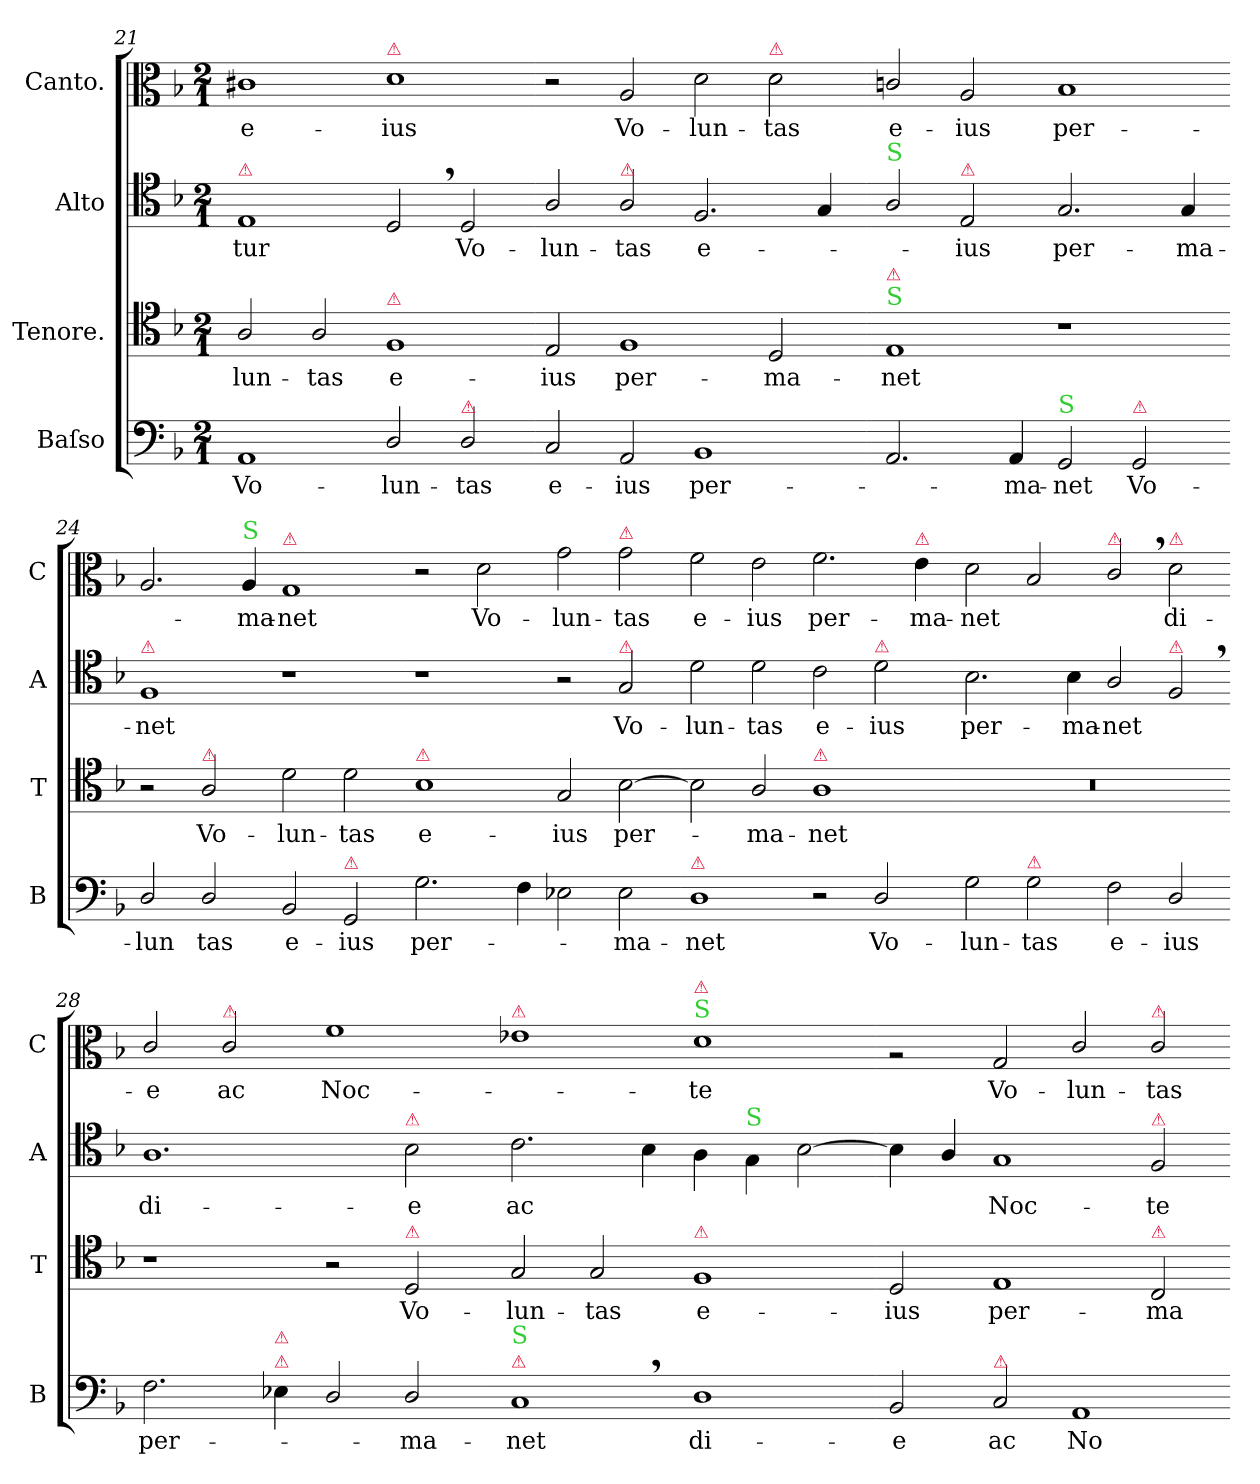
**kern	**text	**kern	**text	**kern	**text	**kern	**text
*part4	*part4	*part3	*part3	*part2	*part2	*part1	*part1
*staff4	*staff4	*staff3	*staff3	*staff2	*staff2	*staff1	*staff1
*I"Baſso	*	*I"Tenore.	*	*I"Alto	*	*I"Canto.	*
*I'B	*	*I'T	*	*I'A	*	*I'C	*
*clefF4	*	*clefC4	*	*clefC4	*	*clefC3	*
*k[b-]	*	*k[b-]	*	*k[b-]	*	*k[b-]	*
*M2/1	*	*M2/1	*	*M2/1	*	*M2/1	*
=21	=21	=21	=21	=21	=21	=21	=21
!	!	!	!	!LO:TX:a:color=crimson:t=⚠	!	!	!
1AA	Vo-	2A/	-lun-	1E	-tur	1c#X	e-
.	.	2A/	-tas	.	.	.	.
!	!	!	!	!	!	!LO:TX:a:color=crimson:t=⚠	!
!	!	!LO:TX:a:color=crimson:t=⚠	!	!	!	!	!
2D/	-lun-	1F	e-	2D,</	.	1d	-ius
!LO:TX:a:color=crimson:t=⚠	!	!	!	!	!	!	!
2D/	-tas	.	.	2D/	Vo-	.	.
=22-	=22-	=22-	=22-	=22-	=22-	=22-	=22-
2C/	e-	2E/	-ius	2A/	-lun-	2r	.
!	!	!	!	!LO:TX:a:color=crimson:t=⚠	!	!	!
!	!	!	!	!	!	!	!LO:LY:i
2AA/	-ius	1F	per-	2A/	-tas	2A/	Vo-
!	!	!	!	!	!	!	!LO:LY:i
1BB-	per-	.	.	2.F/	e-	2d\	-lun-
!	!	!	!	!	!	!LO:TX:a:color=crimson:t=⚠	!
!	!	!	!	!	!	!	!LO:LY:i
.	.	2D/	-ma-	.	.	2d\	-tas
.	.	.	.	4G/	.	.	.
=23-	=23-	=23-	=23-	=23-	=23-	=23-	=23-
!	!	!	!	!LO:TX:a:color=limegreen:t=S	!	!	!
!	!	!LO:TX:a:color=limegreen:t=S	!	!	!	!	!
!	!	!LO:TX:a:color=crimson:t=⚠	!	!	!	!	!
!	!	!	!	!	!	!	!LO:LY:i
2.AA/	.	1E	-net	2A/	.	2cn/	e-
!	!	!	!	!LO:TX:a:color=crimson:t=⚠	!	!	!
!	!	!	!	!	!	!	!LO:LY:i
.	.	.	.	2E/	-ius	2A/	-ius
4AA/	-ma-	.	.	.	.	.	.
!LO:TX:a:color=limegreen:t=S	!	!	!	!	!	!	!
2GG/	-net	1r	.	2.G/	per-	1B-	per-
!LO:TX:a:color=crimson:t=⚠	!	!	!	!	!	!	!
!	!LO:LY:i	!	!	!	!	!	!
2GG/	Vo-	.	.	.	.	.	.
.	.	.	.	4G/	-ma-	.	.
=24-	=24-	=24-	=24-	=24-	=24-	=24-	=24-
!	!	!	!	!LO:TX:a:color=crimson:t=⚠	!	!	!
!	!LO:LY:i	!	!	!	!	!	!
2D/	-lun	2r	.	1F	-net	2.A/	.
!	!	!LO:TX:a:color=crimson:t=⚠	!	!	!	!	!
!	!LO:LY:i	!	!LO:LY:i	!	!	!	!
2D/	tas	2A/	Vo-	.	.	.	.
!	!	!	!	!	!	!LO:TX:a:color=limegreen:t=S	!
.	.	.	.	.	.	4A/	-ma-
!	!	!	!	!	!	!LO:TX:a:color=crimson:t=⚠	!
!	!LO:LY:i	!	!LO:LY:i	!	!	!	!
2BB-/	e-	2d\	-lun-	1r	.	1G	-net
!LO:TX:a:color=crimson:t=⚠	!	!	!	!	!	!	!
!	!LO:LY:i	!	!LO:LY:i	!	!	!	!
2GG/	-ius	2d\	-tas	.	.	.	.
=25-	=25-	=25-	=25-	=25-	=25-	=25-	=25-
!	!	!LO:TX:a:color=crimson:t=⚠	!	!	!	!	!
!	!LO:LY:i	!	!LO:LY:i	!	!	!	!
2.G\	per-	1B-	e-	1r	.	2r	.
.	.	.	.	.	.	2d\	Vo-
4F\	.	.	.	.	.	.	.
!	!	!	!LO:LY:i	!	!	!	!
2E-X\	.	2G/	-ius	2r	.	2g\	-lun-
!	!	!	!	!	!	!LO:TX:a:color=crimson:t=⚠	!
!	!	!	!	!LO:TX:a:color=crimson:t=⚠	!	!	!
!	!LO:LY:i	!	!LO:LY:i	!	!LO:LY:i	!	!
2E-\	-ma-	[2B-\	per-	2G/	Vo-	2g\	-tas
=26-	=26-	=26-	=26-	=26-	=26-	=26-	=26-
!LO:TX:a:color=crimson:t=⚠	!	!	!	!	!	!	!
!	!LO:LY:i	!	!	!	!LO:LY:i	!	!
1D	-net	2B-\]	.	2d\	-lun-	2f\	e-
!	!	!	!LO:LY:i	!	!LO:LY:i	!	!
.	.	2A/	-ma-	2d\	-tas	2e\	-ius
!	!	!LO:TX:a:color=crimson:t=⚠	!	!	!	!	!
!	!	!	!LO:LY:i	!	!LO:LY:i	!	!
2r	.	1A	-net	2c\	e-	2.f\	per-
!	!	!	!	!LO:TX:a:color=crimson:t=⚠	!	!	!
!	!LO:LY:i	!	!	!	!LO:LY:i	!	!
2D/	Vo-	.	.	2d\	-ius	.	.
!	!	!	!	!	!	!LO:TX:a:color=crimson:t=⚠	!
.	.	.	.	.	.	4e\	-ma-
=27-	=27-	=27-	=27-	=27-	=27-	=27-	=27-
!	!LO:LY:i	!	!	!	!LO:LY:i	!	!
2G\	-lun-	0r	.	2.B-\	per-	2d\	-net
!LO:TX:a:color=crimson:t=⚠	!	!	!	!	!	!	!
!	!LO:LY:i	!	!	!	!	!	!
2G\	-tas	.	.	.	.	2B-/	.
!	!	!	!	!	!LO:LY:i	!	!
.	.	.	.	4B-\	-ma-	.	.
!	!	!	!	!	!	!LO:TX:a:color=crimson:t=⚠	!
!	!LO:LY:i	!	!	!	!LO:LY:i	!	!
2F\	e-	.	.	2A/	-net	2c,</	.
!	!	!	!	!	!	!LO:TX:a:color=crimson:t=⚠	!
!	!	!	!	!LO:TX:a:color=crimson:t=⚠	!	!	!
!	!LO:LY:i	!	!	!	!	!	!
2D/	-ius	.	.	2F,</	.	2d\	di-
=28-	=28-	=28-	=28-	=28-	=28-	=28-	=28-
!	!LO:LY:i	!	!	!	!	!	!
2.F\	per-	1r	.	1.A	di-	2c/	-e
!	!	!	!	!	!	!LO:TX:a:color=crimson:t=⚠	!
.	.	.	.	.	.	2c/	ac
!LO:TX:a:color=crimson:t=⚠	!	!	!	!	!	!	!
!LO:TX:a:color=crimson:t=⚠	!	!	!	!	!	!	!
4E-X\	.	.	.	.	.	.	.
2D/	.	2r	.	.	.	1f	Noc-
!	!	!	!	!LO:TX:a:color=crimson:t=⚠	!	!	!
!	!	!LO:TX:a:color=crimson:t=⚠	!	!	!	!	!
!	!LO:LY:i	!	!LO:LY:i	!	!	!	!
2D/	-ma-	2D/	Vo-	2B-\	-e	.	.
=29-	=29-	=29-	=29-	=29-	=29-	=29-	=29-
!	!	!	!	!	!	!LO:TX:a:color=crimson:t=⚠	!
!LO:TX:a:color=crimson:t=⚠	!	!	!	!	!	!	!
!LO:TX:a:color=limegreen:t=S	!	!	!	!	!	!	!
!	!LO:LY:i	!	!LO:LY:i	!	!	!	!
1C,<	-net	2G/	-lun-	2.c\	ac	1e-X	.
!	!	!	!LO:LY:i	!	!	!	!
.	.	2G/	-tas	.	.	.	.
.	.	.	.	4B-\	.	.	.
!	!	!	!	!	!	!LO:TX:a:color=limegreen:t=S	!
!	!	!	!	!	!	!LO:TX:a:color=crimson:t=⚠	!
!	!	!LO:TX:a:color=crimson:t=⚠	!	!	!	!	!
!	!	!	!LO:LY:i	!	!	!	!
1D	di-	1F	e-	4A\	.	1d	-te
!	!	!	!	!LO:TX:a:color=limegreen:t=S	!	!	!
.	.	.	.	4G\	.	.	.
.	.	.	.	[2B-\	.	.	.
=30-	=30-	=30-	=30-	=30-	=30-	=30-	=30-
!	!	!	!LO:LY:i	!	!	!	!
2BB-/	-e	2D/	-ius	4B-\]	.	2rA	.
.	.	.	.	4A/	.	.	.
!LO:TX:a:color=crimson:t=⚠	!	!	!	!	!	!	!
!	!	!	!LO:LY:i	!	!	!	!
2C/	ac	1E	per-	1G	Noc-	2G/	Vo-
1AA	No-	.	.	.	.	2c/	-lun-
!	!	!	!	!	!	!LO:TX:a:color=crimson:t=⚠	!
!	!	!	!	!LO:TX:a:color=crimson:t=⚠	!	!	!
!	!	!LO:TX:a:color=crimson:t=⚠	!	!	!	!	!
!	!	!	!LO:LY:i	!	!	!	!
.	.	2C/	-ma-	2F/	-te	2c/	-tas
=-	=-	=-	=-	=-	=-	=-	=-
*-	*-	*-	*-	*-	*-	*-	*-
